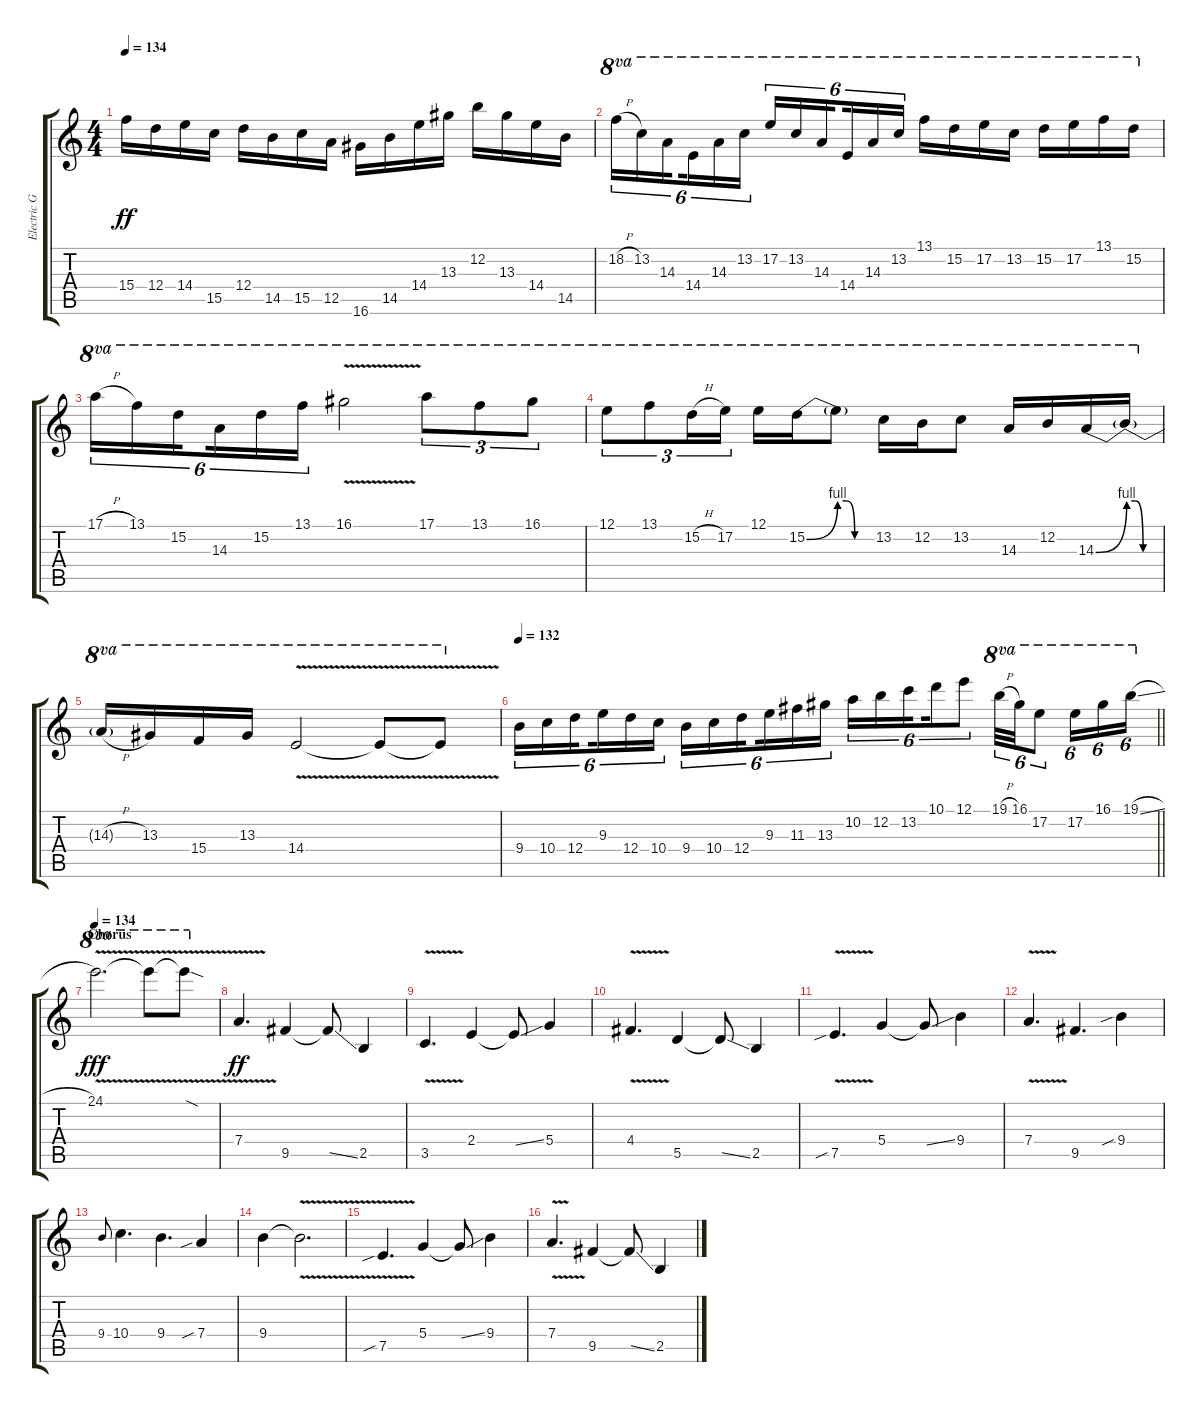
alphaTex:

\track ("Electric Guitar" "Electric G") {instrument distortionguitar}
\staff {score tabs}
\tuning (E4 B3 G3 D3 A2 E2) {hide}
\ts (4 4)
\tempo 134
\clef g2
\ks aminor
15.4.16{dy ff} 12.4.16 14.4.16 15.5.16 12.4.16 14.5.16 15.5.16 12.5.16 16.6.16 14.5.16 14.4.16 13.3.16 12.2.16 13.3.16 14.4.16 14.5.16 |
18.2{h}.16{tu (6 4) ot 8va} 13.2.16{tu (6 4) ot 8va} 14.3.16{tu (6 4) ot 8va beam splitsecondary} 14.4.16{tu (6 4) ot 8va} 14.3.16{tu (6 4) ot 8va} 13.2.16{tu (6 4) ot 8va} 17.2.16{tu (6 4) ot 8va} 13.2.16{tu (6 4) ot 8va} 14.3.16{tu (6 4) ot 8va beam splitsecondary} 14.4.16{tu (6 4) ot 8va} 14.3.16{tu (6 4) ot 8va} 13.2.16{tu (6 4) ot 8va} 13.1.16{ot 8va} 15.2.16{ot 8va} 17.2.16{ot 8va} 13.2.16{ot 8va} 15.2.16{ot 8va} 17.2.16{ot 8va} 13.1.16{ot 8va} 15.2.16{ot 8va} |
17.1{h}.16{tu (6 4) ot 8va} 13.1.16{tu (6 4) ot 8va} 15.2.16{tu (6 4) ot 8va beam splitsecondary} 14.3.16{tu (6 4) ot 8va} 15.2.16{tu (6 4) ot 8va} 13.1.16{tu (6 4) ot 8va} 16.1{v}.2{ot 8va} 17.1.8{tu (3 2) ot 8va} 13.1.8{tu (3 2) ot 8va} 16.1.8{tu (3 2) ot 8va} |
12.1.8{tu (3 2) ot 8va} 13.1.8{tu (3 2) ot 8va} 15.2{h}.16{tu (3 2) ot 8va} 17.2.16{tu (3 2) ot 8va} 12.1.16{ot 8va} 15.2{be (bend 0 0 60 4)}.16{ot 8va} 15.2{be (custom 0 4 15 4 30 0 60 0) t}.8{ot 8va} 13.2.16{ot 8va} 12.2.16{ot 8va} 13.2.8{ot 8va} 14.3.16{ot 8va} 12.2.16{ot 8va} 14.3{be (bend 0 0 60 4)}.16{ot 8va} 14.3{be (custom 0 4 15 4 30 0 60 0) t}.16{ot 8va} |
14.3{h t}.16{ot 8va} 13.3.16{ot 8va} 15.4.16{ot 8va} 13.3.16{ot 8va} 14.4{v}.2{ot 8va} 14.4{v t}.8{ot 8va} 14.4{v t}.8{ot 8va} |
\tempo 132
\barLineRight lightlight
9.4.16{tu (6 4)} 10.4.16{tu (6 4)} 12.4.16{tu (6 4) beam splitsecondary} 9.3.16{tu (6 4)} 12.4.16{tu (6 4)} 10.4.16{tu (6 4)} 9.4.16{tu (6 4)} 10.4.16{tu (6 4)} 12.4.16{tu (6 4) beam splitsecondary} 9.3.16{tu (6 4)} 11.3.16{tu (6 4)} 13.3.16{tu (6 4)} 10.2.16{tu (6 4)} 12.2.16{tu (6 4)} 13.2.16{tu (6 4) beam splitsecondary} 10.1.16{tu (6 4)} 12.1.8{tu (6 4)} 19.1{h}.32{tu (6 4) ot 8va} 16.1.32{tu (6 4) ot 8va} 17.2.8{tu (6 4) ot 8va} 17.2.16{tu (6 4) ot 8va} 16.1.16{tu (6 4) ot 8va} 19.1{sl}.16{tu (6 4) ot 8va} |
\section ("" "Chorus")
\tempo 134
24.1{v}.2{d ot 8va dy fff} 24.1{v t}.8{ot 8va} 24.1{v sod t}.8{ot 8va} |
7.4{v}.4{d dy ff} 9.5.4 9.5{ss t}.8 2.5.4 |
3.5{v}.4{d} 2.4.4 2.4{ss t}.8 5.4.4 |
4.4{v}.4{d} 5.5.4 5.5{ss t}.8 2.5.4 |
7.5{v sib}.4{d} 5.4.4 5.4{ss t}.8 9.4.4 |
7.4{v}.4{d} 9.5.4{d} 9.4{sib}.4 |
9.4.8{gr onbeat} 10.4.4{d} 9.4.4{d} 7.4{sib}.4 |
9.4.4 9.4{v t}.2{d} |
7.5{v sib}.4{d} 5.4.4 5.4{ss t}.8 9.4.4 |
7.4{v}.4{d} 9.5.4 9.5{ss t}.8 2.5.4
